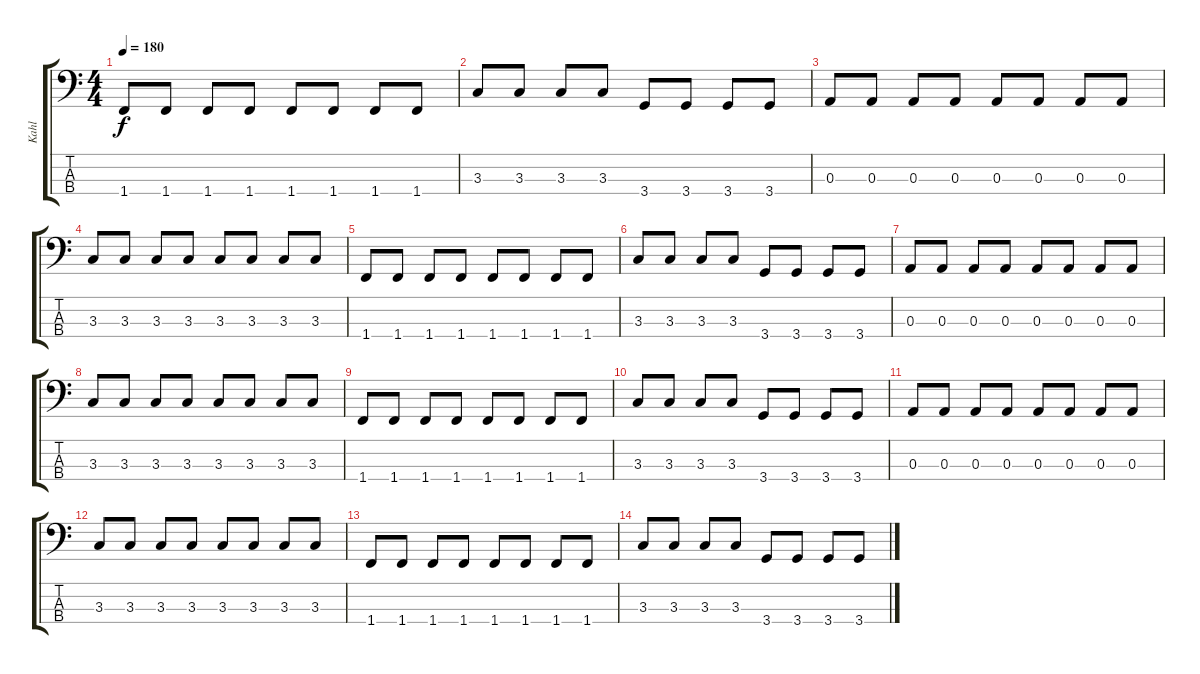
\track ("Kahl" "Kahl") {instrument electricbassfinger}
\staff {score tabs}
\tuning (G2 D2 A1 E1) {hide}
\ts (4 4)
\tempo 180
\clef f4
\ks c
1.4.8{dy f} 1.4.8 1.4.8 1.4.8 1.4.8 1.4.8 1.4.8 1.4.8 |
3.3.8 3.3.8 3.3.8 3.3.8 3.4.8 3.4.8 3.4.8 3.4.8 |
0.3.8 0.3.8 0.3.8 0.3.8 0.3.8 0.3.8 0.3.8 0.3.8 |
3.3.8 3.3.8 3.3.8 3.3.8 3.3.8 3.3.8 3.3.8 3.3.8 |
1.4.8 1.4.8 1.4.8 1.4.8 1.4.8 1.4.8 1.4.8 1.4.8 |
3.3.8 3.3.8 3.3.8 3.3.8 3.4.8 3.4.8 3.4.8 3.4.8 |
0.3.8 0.3.8 0.3.8 0.3.8 0.3.8 0.3.8 0.3.8 0.3.8 |
3.3.8 3.3.8 3.3.8 3.3.8 3.3.8 3.3.8 3.3.8 3.3.8 |
1.4.8 1.4.8 1.4.8 1.4.8 1.4.8 1.4.8 1.4.8 1.4.8 |
3.3.8 3.3.8 3.3.8 3.3.8 3.4.8 3.4.8 3.4.8 3.4.8 |
0.3.8 0.3.8 0.3.8 0.3.8 0.3.8 0.3.8 0.3.8 0.3.8 |
3.3.8 3.3.8 3.3.8 3.3.8 3.3.8 3.3.8 3.3.8 3.3.8 |
1.4.8 1.4.8 1.4.8 1.4.8 1.4.8 1.4.8 1.4.8 1.4.8 |
3.3.8 3.3.8 3.3.8 3.3.8 3.4.8 3.4.8 3.4.8 3.4.8
